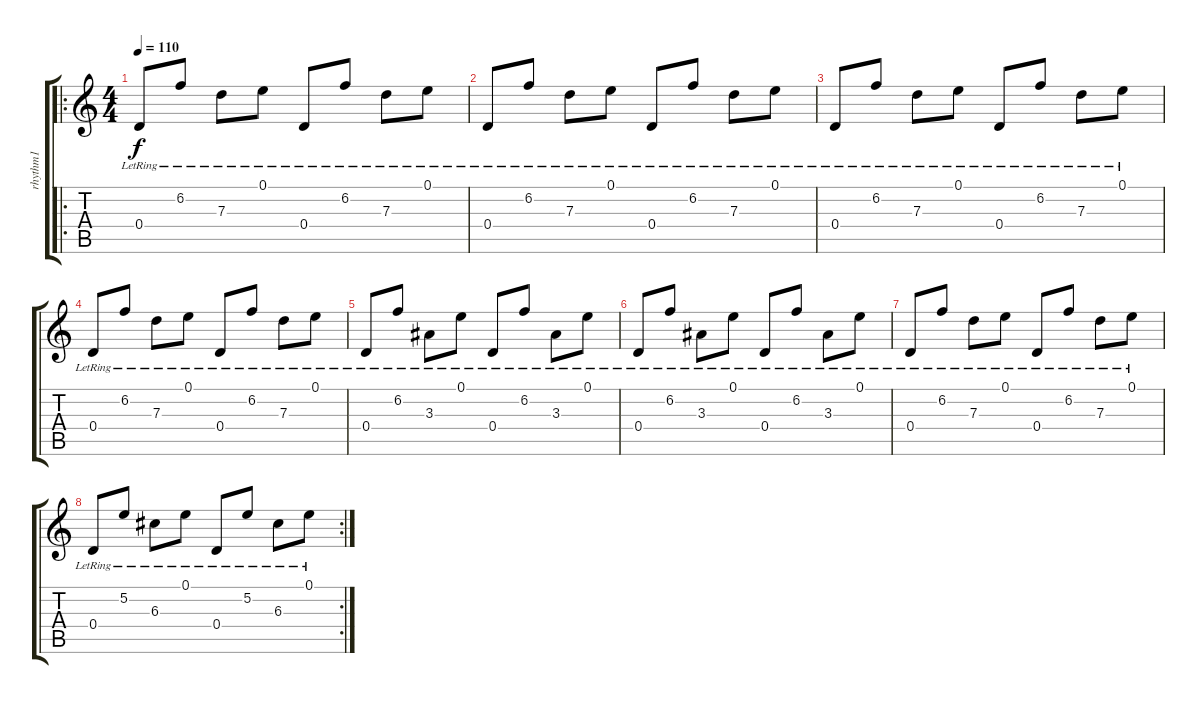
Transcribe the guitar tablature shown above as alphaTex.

\track ("rhythm1" "rhythm1") {instrument acousticguitarsteel}
\staff {score tabs}
\tuning (E4 B3 G3 D3 A2 E2) {hide}
\ro
\ts (4 4)
\tempo 110
\clef g2
\ks c
0.4{lr}.8{dy f} 6.2{lr}.8 7.3{lr}.8 0.1{lr}.8 0.4{lr}.8 6.2{lr}.8 7.3{lr}.8 0.1{lr}.8 |
0.4{lr}.8 6.2{lr}.8 7.3{lr}.8 0.1{lr}.8 0.4{lr}.8 6.2{lr}.8 7.3{lr}.8 0.1{lr}.8 |
0.4{lr}.8 6.2{lr}.8 7.3{lr}.8 0.1{lr}.8 0.4{lr}.8 6.2{lr}.8 7.3{lr}.8 0.1{lr}.8 |
0.4{lr}.8 6.2{lr}.8 7.3{lr}.8 0.1{lr}.8 0.4{lr}.8 6.2{lr}.8 7.3{lr}.8 0.1{lr}.8 |
0.4{lr}.8 6.2{lr}.8 3.3{lr}.8 0.1{lr}.8 0.4{lr}.8 6.2{lr}.8 3.3{lr}.8 0.1{lr}.8 |
0.4{lr}.8 6.2{lr}.8 3.3{lr}.8 0.1{lr}.8 0.4{lr}.8 6.2{lr}.8 3.3{lr}.8 0.1{lr}.8 |
0.4{lr}.8 6.2{lr}.8 7.3{lr}.8 0.1{lr}.8 0.4{lr}.8 6.2{lr}.8 7.3{lr}.8 0.1{lr}.8 |
\rc 2
0.4{lr}.8 5.2{lr}.8 6.3{lr}.8 0.1{lr}.8 0.4{lr}.8 5.2{lr}.8 6.3{lr}.8 0.1{lr}.8
